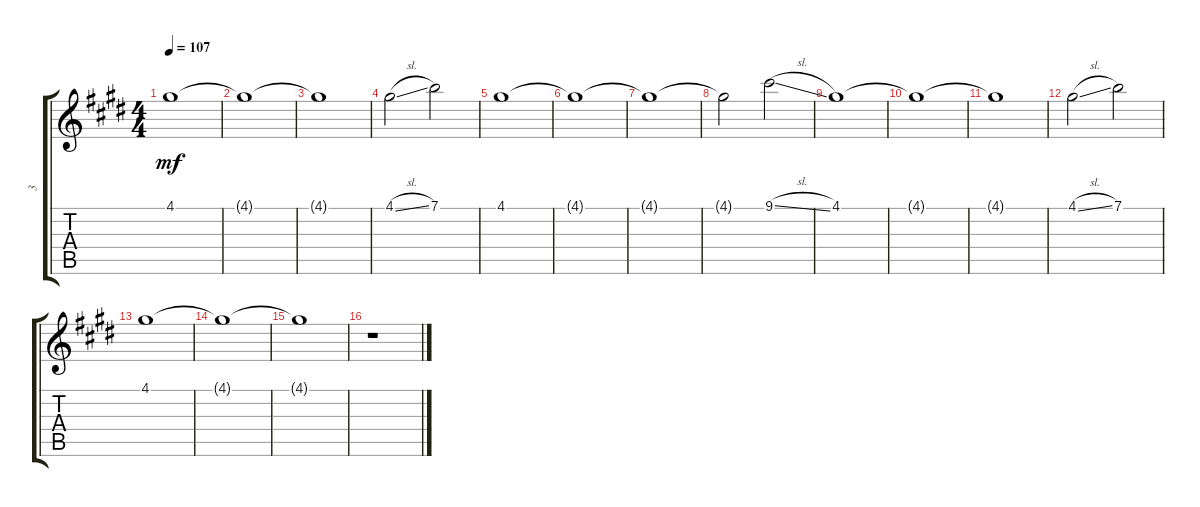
\track ("3" "3") {instrument acousticguitarsteel}
\staff {score tabs}
\tuning (E4 B3 G3 D3 A2 E2) {hide}
\ts (4 4)
\tempo 107
\clef g2
\ks e
4.1.1{dy mf} |
4.1{t}.1 |
4.1{t}.1 |
4.1{sl}.2 7.1.2 |
4.1.1 |
4.1{t}.1 |
4.1{t}.1 |
4.1{t}.2 9.1{sl}.2 |
4.1.1 |
4.1{t}.1 |
4.1{t}.1 |
4.1{sl}.2 7.1.2 |
4.1.1 |
4.1{t}.1 |
4.1{t}.1 |
r.1
